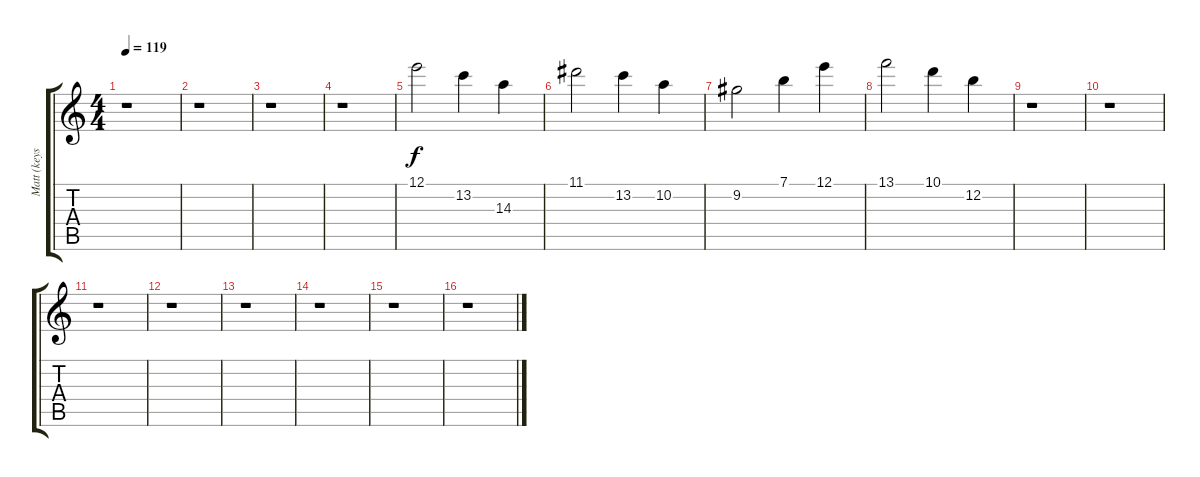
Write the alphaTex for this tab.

\track ("Matt (keys 2)" "Matt (keys") {instrument guitarharmonics}
\staff {score tabs}
\tuning (E4 B3 G3 D3 A2 E2) {hide}
\ts (4 4)
\tempo 119
\clef g2
\ks c
r.1{dy f} |
r.1 |
r.1 |
r.1 |
12.1.2 13.2.4 14.3.4 |
11.1.2 13.2.4 10.2.4 |
9.2.2 7.1.4 12.1.4 |
13.1.2 10.1.4 12.2.4 |
r.1 |
r.1 |
r.1 |
r.1 |
r.1 |
r.1 |
r.1 |
r.1
